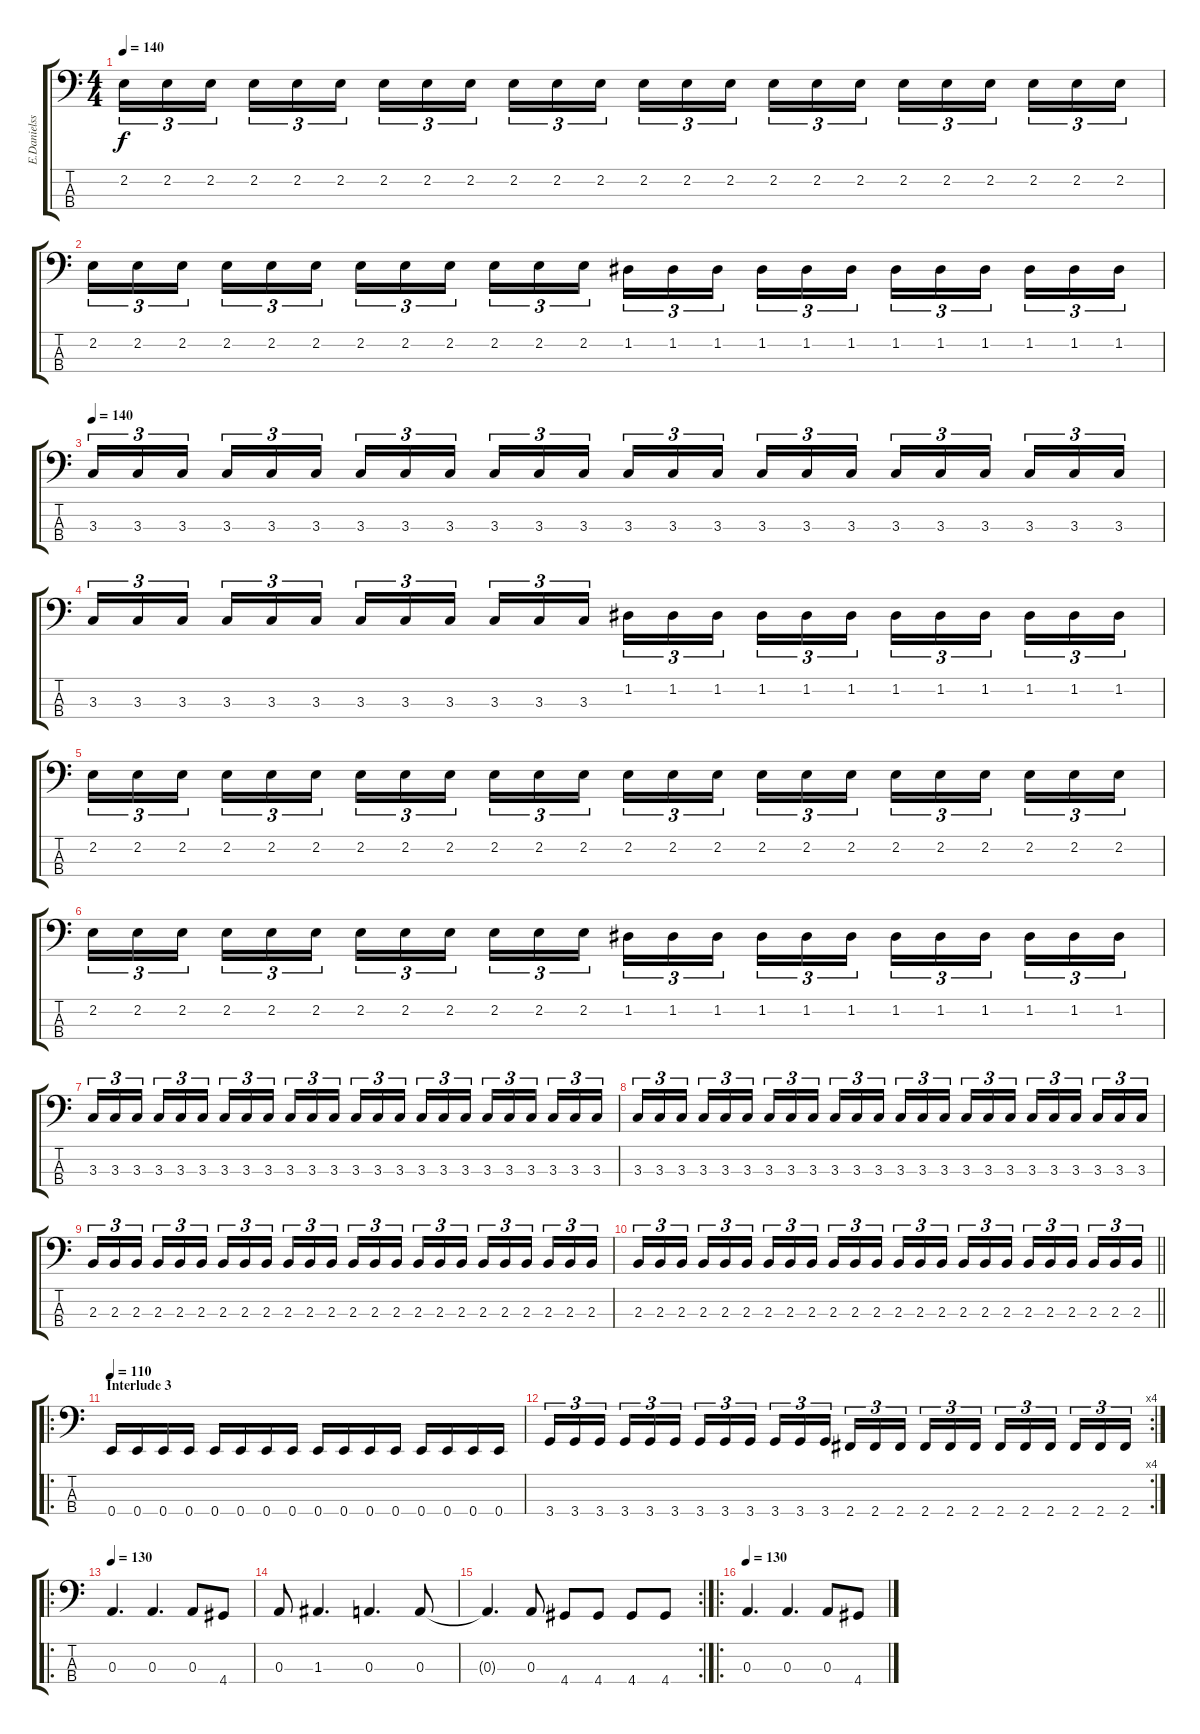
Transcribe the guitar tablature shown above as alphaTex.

\track ("E.Danielsson(Bass)" "E.Danielss") {instrument electricbasspick}
\staff {score tabs}
\tuning (G2 D2 A1 E1) {hide}
\ts (4 4)
\tempo 140
\clef f4
\ks c
2.2.16{tu (3 2) dy f} 2.2.16{tu (3 2)} 2.2.16{tu (3 2) beam splitsecondary} 2.2.16{tu (3 2)} 2.2.16{tu (3 2)} 2.2.16{tu (3 2)} 2.2.16{tu (3 2)} 2.2.16{tu (3 2)} 2.2.16{tu (3 2) beam splitsecondary} 2.2.16{tu (3 2)} 2.2.16{tu (3 2)} 2.2.16{tu (3 2)} 2.2.16{tu (3 2)} 2.2.16{tu (3 2)} 2.2.16{tu (3 2) beam splitsecondary} 2.2.16{tu (3 2)} 2.2.16{tu (3 2)} 2.2.16{tu (3 2)} 2.2.16{tu (3 2)} 2.2.16{tu (3 2)} 2.2.16{tu (3 2) beam splitsecondary} 2.2.16{tu (3 2)} 2.2.16{tu (3 2)} 2.2.16{tu (3 2)} |
2.2.16{tu (3 2)} 2.2.16{tu (3 2)} 2.2.16{tu (3 2) beam splitsecondary} 2.2.16{tu (3 2)} 2.2.16{tu (3 2)} 2.2.16{tu (3 2)} 2.2.16{tu (3 2)} 2.2.16{tu (3 2)} 2.2.16{tu (3 2) beam splitsecondary} 2.2.16{tu (3 2)} 2.2.16{tu (3 2)} 2.2.16{tu (3 2)} 1.2.16{tu (3 2)} 1.2.16{tu (3 2)} 1.2.16{tu (3 2) beam splitsecondary} 1.2.16{tu (3 2)} 1.2.16{tu (3 2)} 1.2.16{tu (3 2)} 1.2.16{tu (3 2)} 1.2.16{tu (3 2)} 1.2.16{tu (3 2) beam splitsecondary} 1.2.16{tu (3 2)} 1.2.16{tu (3 2)} 1.2.16{tu (3 2)} |
\tempo 140
3.3.16{tu (3 2)} 3.3.16{tu (3 2)} 3.3.16{tu (3 2) beam splitsecondary} 3.3.16{tu (3 2)} 3.3.16{tu (3 2)} 3.3.16{tu (3 2)} 3.3.16{tu (3 2)} 3.3.16{tu (3 2)} 3.3.16{tu (3 2) beam splitsecondary} 3.3.16{tu (3 2)} 3.3.16{tu (3 2)} 3.3.16{tu (3 2)} 3.3.16{tu (3 2)} 3.3.16{tu (3 2)} 3.3.16{tu (3 2) beam splitsecondary} 3.3.16{tu (3 2)} 3.3.16{tu (3 2)} 3.3.16{tu (3 2)} 3.3.16{tu (3 2)} 3.3.16{tu (3 2)} 3.3.16{tu (3 2) beam splitsecondary} 3.3.16{tu (3 2)} 3.3.16{tu (3 2)} 3.3.16{tu (3 2)} |
3.3.16{tu (3 2)} 3.3.16{tu (3 2)} 3.3.16{tu (3 2) beam splitsecondary} 3.3.16{tu (3 2)} 3.3.16{tu (3 2)} 3.3.16{tu (3 2)} 3.3.16{tu (3 2)} 3.3.16{tu (3 2)} 3.3.16{tu (3 2) beam splitsecondary} 3.3.16{tu (3 2)} 3.3.16{tu (3 2)} 3.3.16{tu (3 2)} 1.2.16{tu (3 2)} 1.2.16{tu (3 2)} 1.2.16{tu (3 2) beam splitsecondary} 1.2.16{tu (3 2)} 1.2.16{tu (3 2)} 1.2.16{tu (3 2)} 1.2.16{tu (3 2)} 1.2.16{tu (3 2)} 1.2.16{tu (3 2) beam splitsecondary} 1.2.16{tu (3 2)} 1.2.16{tu (3 2)} 1.2.16{tu (3 2)} |
2.2.16{tu (3 2)} 2.2.16{tu (3 2)} 2.2.16{tu (3 2) beam splitsecondary} 2.2.16{tu (3 2)} 2.2.16{tu (3 2)} 2.2.16{tu (3 2)} 2.2.16{tu (3 2)} 2.2.16{tu (3 2)} 2.2.16{tu (3 2) beam splitsecondary} 2.2.16{tu (3 2)} 2.2.16{tu (3 2)} 2.2.16{tu (3 2)} 2.2.16{tu (3 2)} 2.2.16{tu (3 2)} 2.2.16{tu (3 2) beam splitsecondary} 2.2.16{tu (3 2)} 2.2.16{tu (3 2)} 2.2.16{tu (3 2)} 2.2.16{tu (3 2)} 2.2.16{tu (3 2)} 2.2.16{tu (3 2) beam splitsecondary} 2.2.16{tu (3 2)} 2.2.16{tu (3 2)} 2.2.16{tu (3 2)} |
2.2.16{tu (3 2)} 2.2.16{tu (3 2)} 2.2.16{tu (3 2) beam splitsecondary} 2.2.16{tu (3 2)} 2.2.16{tu (3 2)} 2.2.16{tu (3 2)} 2.2.16{tu (3 2)} 2.2.16{tu (3 2)} 2.2.16{tu (3 2) beam splitsecondary} 2.2.16{tu (3 2)} 2.2.16{tu (3 2)} 2.2.16{tu (3 2)} 1.2.16{tu (3 2)} 1.2.16{tu (3 2)} 1.2.16{tu (3 2) beam splitsecondary} 1.2.16{tu (3 2)} 1.2.16{tu (3 2)} 1.2.16{tu (3 2)} 1.2.16{tu (3 2)} 1.2.16{tu (3 2)} 1.2.16{tu (3 2) beam splitsecondary} 1.2.16{tu (3 2)} 1.2.16{tu (3 2)} 1.2.16{tu (3 2)} |
3.3.16{tu (3 2)} 3.3.16{tu (3 2)} 3.3.16{tu (3 2) beam splitsecondary} 3.3.16{tu (3 2)} 3.3.16{tu (3 2)} 3.3.16{tu (3 2)} 3.3.16{tu (3 2)} 3.3.16{tu (3 2)} 3.3.16{tu (3 2) beam splitsecondary} 3.3.16{tu (3 2)} 3.3.16{tu (3 2)} 3.3.16{tu (3 2)} 3.3.16{tu (3 2)} 3.3.16{tu (3 2)} 3.3.16{tu (3 2) beam splitsecondary} 3.3.16{tu (3 2)} 3.3.16{tu (3 2)} 3.3.16{tu (3 2)} 3.3.16{tu (3 2)} 3.3.16{tu (3 2)} 3.3.16{tu (3 2) beam splitsecondary} 3.3.16{tu (3 2)} 3.3.16{tu (3 2)} 3.3.16{tu (3 2)} |
3.3.16{tu (3 2)} 3.3.16{tu (3 2)} 3.3.16{tu (3 2) beam splitsecondary} 3.3.16{tu (3 2)} 3.3.16{tu (3 2)} 3.3.16{tu (3 2)} 3.3.16{tu (3 2)} 3.3.16{tu (3 2)} 3.3.16{tu (3 2) beam splitsecondary} 3.3.16{tu (3 2)} 3.3.16{tu (3 2)} 3.3.16{tu (3 2)} 3.3.16{tu (3 2)} 3.3.16{tu (3 2)} 3.3.16{tu (3 2) beam splitsecondary} 3.3.16{tu (3 2)} 3.3.16{tu (3 2)} 3.3.16{tu (3 2)} 3.3.16{tu (3 2)} 3.3.16{tu (3 2)} 3.3.16{tu (3 2) beam splitsecondary} 3.3.16{tu (3 2)} 3.3.16{tu (3 2)} 3.3.16{tu (3 2)} |
2.3.16{tu (3 2)} 2.3.16{tu (3 2)} 2.3.16{tu (3 2) beam splitsecondary} 2.3.16{tu (3 2)} 2.3.16{tu (3 2)} 2.3.16{tu (3 2)} 2.3.16{tu (3 2)} 2.3.16{tu (3 2)} 2.3.16{tu (3 2) beam splitsecondary} 2.3.16{tu (3 2)} 2.3.16{tu (3 2)} 2.3.16{tu (3 2)} 2.3.16{tu (3 2)} 2.3.16{tu (3 2)} 2.3.16{tu (3 2) beam splitsecondary} 2.3.16{tu (3 2)} 2.3.16{tu (3 2)} 2.3.16{tu (3 2)} 2.3.16{tu (3 2)} 2.3.16{tu (3 2)} 2.3.16{tu (3 2) beam splitsecondary} 2.3.16{tu (3 2)} 2.3.16{tu (3 2)} 2.3.16{tu (3 2)} |
\barLineRight lightlight
2.3.16{tu (3 2)} 2.3.16{tu (3 2)} 2.3.16{tu (3 2) beam splitsecondary} 2.3.16{tu (3 2)} 2.3.16{tu (3 2)} 2.3.16{tu (3 2)} 2.3.16{tu (3 2)} 2.3.16{tu (3 2)} 2.3.16{tu (3 2) beam splitsecondary} 2.3.16{tu (3 2)} 2.3.16{tu (3 2)} 2.3.16{tu (3 2)} 2.3.16{tu (3 2)} 2.3.16{tu (3 2)} 2.3.16{tu (3 2) beam splitsecondary} 2.3.16{tu (3 2)} 2.3.16{tu (3 2)} 2.3.16{tu (3 2)} 2.3.16{tu (3 2)} 2.3.16{tu (3 2)} 2.3.16{tu (3 2) beam splitsecondary} 2.3.16{tu (3 2)} 2.3.16{tu (3 2)} 2.3.16{tu (3 2)} |
\ro
\section ("" "Interlude 3")
\tempo 110
0.4.16 0.4.16 0.4.16 0.4.16 0.4.16 0.4.16 0.4.16 0.4.16 0.4.16 0.4.16 0.4.16 0.4.16 0.4.16 0.4.16 0.4.16 0.4.16 |
\rc 4
3.4.16{tu (3 2)} 3.4.16{tu (3 2)} 3.4.16{tu (3 2) beam splitsecondary} 3.4.16{tu (3 2)} 3.4.16{tu (3 2)} 3.4.16{tu (3 2)} 3.4.16{tu (3 2)} 3.4.16{tu (3 2)} 3.4.16{tu (3 2) beam splitsecondary} 3.4.16{tu (3 2)} 3.4.16{tu (3 2)} 3.4.16{tu (3 2)} 2.4.16{tu (3 2)} 2.4.16{tu (3 2)} 2.4.16{tu (3 2) beam splitsecondary} 2.4.16{tu (3 2)} 2.4.16{tu (3 2)} 2.4.16{tu (3 2)} 2.4.16{tu (3 2)} 2.4.16{tu (3 2)} 2.4.16{tu (3 2) beam splitsecondary} 2.4.16{tu (3 2)} 2.4.16{tu (3 2)} 2.4.16{tu (3 2)} |
\ro
\tempo 130
0.3.4{d} 0.3.4{d} 0.3.8 4.4.8 |
0.3.8 1.3.4{d} 0.3.4{d} 0.3.8 |
\rc 2
0.3{t}.4{d} 0.3.8 4.4.8 4.4.8 4.4.8 4.4.8 |
\ro
\tempo 130
0.3.4{d} 0.3.4{d} 0.3.8 4.4.8
